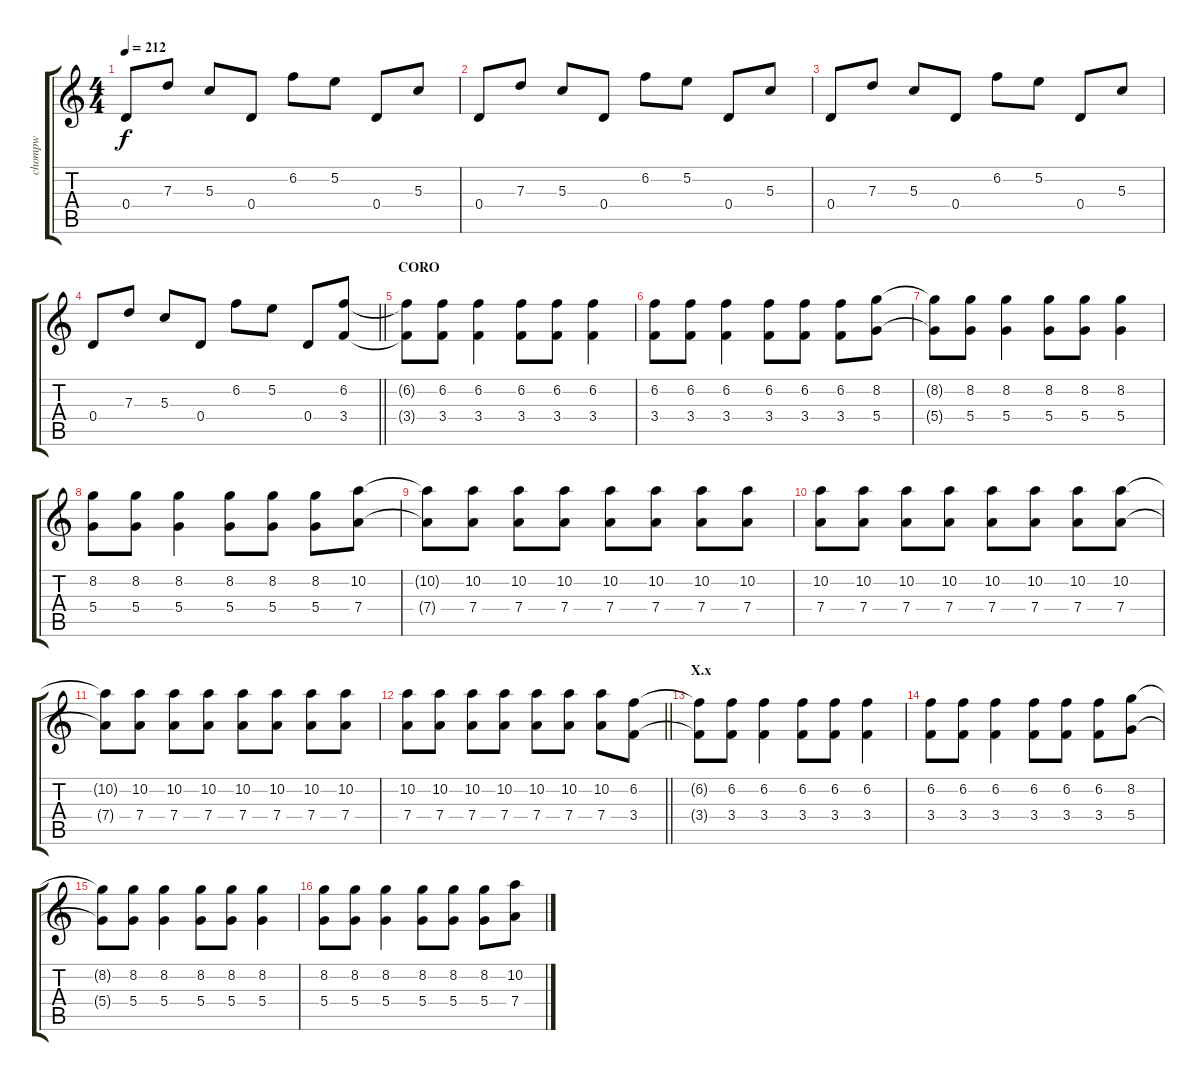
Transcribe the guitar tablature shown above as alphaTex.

\track ("chompw" "chompw") {instrument distortionguitar}
\staff {score tabs}
\tuning (D4 B3 G3 D3 A2 D2) {hide}
\ts (4 4)
\tempo 212
\clef g2
\ks c
0.4.8{dy f} 7.3.8 5.3.8 0.4.8 6.2.8 5.2.8 0.4.8 5.3.8 |
0.4.8 7.3.8 5.3.8 0.4.8 6.2.8 5.2.8 0.4.8 5.3.8 |
0.4.8 7.3.8 5.3.8 0.4.8 6.2.8 5.2.8 0.4.8 5.3.8 |
\barLineRight lightlight
0.4.8 7.3.8 5.3.8 0.4.8 6.2.8 5.2.8 0.4.8 (6.2 3.4).8 |
\section ("" "CORO")
(6.2{t} 3.4{t}).8 (6.2 3.4).8 (6.2 3.4).4 (6.2 3.4).8 (6.2 3.4).8 (6.2 3.4).4 |
(6.2 3.4).8 (6.2 3.4).8 (6.2 3.4).4 (6.2 3.4).8 (6.2 3.4).8 (6.2 3.4).8 (8.2 5.4).8 |
(8.2{t} 5.4{t}).8 (8.2 5.4).8 (8.2 5.4).4 (8.2 5.4).8 (8.2 5.4).8 (8.2 5.4).4 |
(8.2 5.4).8 (8.2 5.4).8 (8.2 5.4).4 (8.2 5.4).8 (8.2 5.4).8 (8.2 5.4).8 (10.2 7.4).8 |
(10.2{t} 7.4{t}).8 (10.2 7.4).8 (10.2 7.4).8 (10.2 7.4).8 (10.2 7.4).8 (10.2 7.4).8 (10.2 7.4).8 (10.2 7.4).8 |
(10.2 7.4).8 (10.2 7.4).8 (10.2 7.4).8 (10.2 7.4).8 (10.2 7.4).8 (10.2 7.4).8 (10.2 7.4).8 (10.2 7.4).8 |
(10.2{t} 7.4{t}).8 (10.2 7.4).8 (10.2 7.4).8 (10.2 7.4).8 (10.2 7.4).8 (10.2 7.4).8 (10.2 7.4).8 (10.2 7.4).8 |
\barLineRight lightlight
(10.2 7.4).8 (10.2 7.4).8 (10.2 7.4).8 (10.2 7.4).8 (10.2 7.4).8 (10.2 7.4).8 (10.2 7.4).8 (6.2 3.4).8 |
\section ("" "X.x")
(6.2{t} 3.4{t}).8 (6.2 3.4).8 (6.2 3.4).4 (6.2 3.4).8 (6.2 3.4).8 (6.2 3.4).4 |
(6.2 3.4).8 (6.2 3.4).8 (6.2 3.4).4 (6.2 3.4).8 (6.2 3.4).8 (6.2 3.4).8 (8.2 5.4).8 |
(8.2{t} 5.4{t}).8 (8.2 5.4).8 (8.2 5.4).4 (8.2 5.4).8 (8.2 5.4).8 (8.2 5.4).4 |
(8.2 5.4).8 (8.2 5.4).8 (8.2 5.4).4 (8.2 5.4).8 (8.2 5.4).8 (8.2 5.4).8 (10.2 7.4).8
